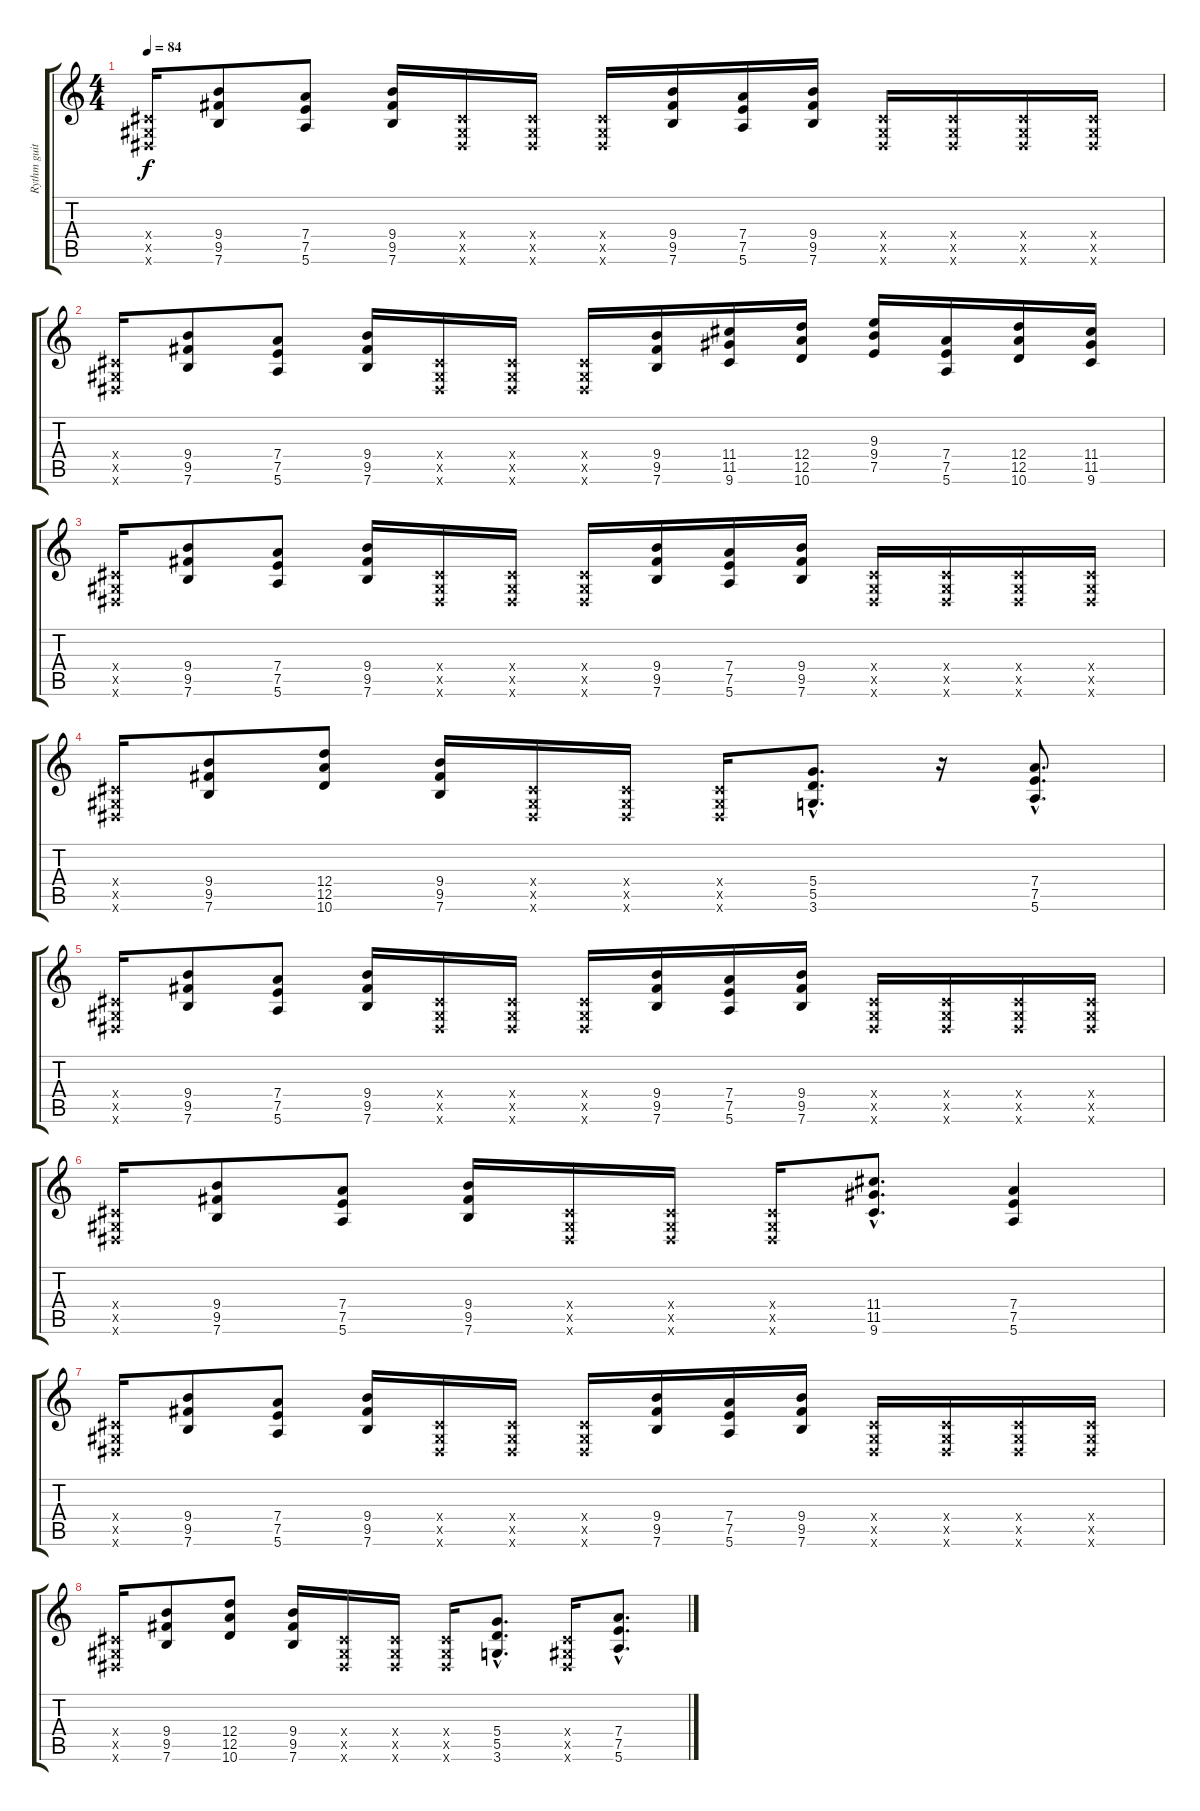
\track ("Rythm guitar (distorsion)" "Rythm guit") {instrument overdrivenguitar}
\staff {score tabs}
\tuning (E4 B3 G3 D3 A2 E2) {hide}
\ts (4 4)
\tempo 84
\clef g2
\ks c
(-1.4{x} -1.5{x} -1.6{x}).16{dy f} (9.4 9.5 7.6).8 (7.4 7.5 5.6).8 (9.4 9.5 7.6).16 (-1.4{x} -1.5{x} -1.6{x}).16 (-1.4{x} -1.5{x} -1.6{x}).16 (-1.4{x} -1.5{x} -1.6{x}).16 (9.4 9.5 7.6).16 (7.4 7.5 5.6).16 (9.4 9.5 7.6).16 (-1.4{x} -1.5{x} -1.6{x}).16 (-1.4{x} -1.5{x} -1.6{x}).16 (-1.4{x} -1.5{x} -1.6{x}).16 (-1.4{x} -1.5{x} -1.6{x}).16 |
(-1.4{x} -1.5{x} -1.6{x}).16 (9.4 9.5 7.6).8 (7.4 7.5 5.6).8 (9.4 9.5 7.6).16 (-1.4{x} -1.5{x} -1.6{x}).16 (-1.4{x} -1.5{x} -1.6{x}).16 (-1.4{x} -1.5{x} -1.6{x}).16 (9.4 9.5 7.6).16 (11.4 11.5 9.6).16 (12.4 12.5 10.6).16 (9.3 9.4 7.5).16 (7.4 7.5 5.6).16 (12.4 12.5 10.6).16 (11.4 11.5 9.6).16 |
(-1.4{x} -1.5{x} -1.6{x}).16 (9.4 9.5 7.6).8 (7.4 7.5 5.6).8 (9.4 9.5 7.6).16 (-1.4{x} -1.5{x} -1.6{x}).16 (-1.4{x} -1.5{x} -1.6{x}).16 (-1.4{x} -1.5{x} -1.6{x}).16 (9.4 9.5 7.6).16 (7.4 7.5 5.6).16 (9.4 9.5 7.6).16 (-1.4{x} -1.5{x} -1.6{x}).16 (-1.4{x} -1.5{x} -1.6{x}).16 (-1.4{x} -1.5{x} -1.6{x}).16 (-1.4{x} -1.5{x} -1.6{x}).16 |
(-1.4{x} -1.5{x} -1.6{x}).16 (9.4 9.5 7.6).8 (12.4 12.5 10.6).8 (9.4 9.5 7.6).16 (-1.4{x} -1.5{x} -1.6{x}).16 (-1.4{x} -1.5{x} -1.6{x}).16 (-1.4{x} -1.5{x} -1.6{x}).16 (5.4{hac} 5.5{hac} 3.6{hac}).8{d} r.16 (7.4{hac} 7.5{hac} 5.6{hac}).8{d} |
(-1.4{x} -1.5{x} -1.6{x}).16 (9.4 9.5 7.6).8 (7.4 7.5 5.6).8 (9.4 9.5 7.6).16 (-1.4{x} -1.5{x} -1.6{x}).16 (-1.4{x} -1.5{x} -1.6{x}).16 (-1.4{x} -1.5{x} -1.6{x}).16 (9.4 9.5 7.6).16 (7.4 7.5 5.6).16 (9.4 9.5 7.6).16 (-1.4{x} -1.5{x} -1.6{x}).16 (-1.4{x} -1.5{x} -1.6{x}).16 (-1.4{x} -1.5{x} -1.6{x}).16 (-1.4{x} -1.5{x} -1.6{x}).16 |
(-1.4{x} -1.5{x} -1.6{x}).16 (9.4 9.5 7.6).8 (7.4 7.5 5.6).8 (9.4 9.5 7.6).16 (-1.4{x} -1.5{x} -1.6{x}).16 (-1.4{x} -1.5{x} -1.6{x}).16 (-1.4{x} -1.5{x} -1.6{x}).16 (11.4{hac} 11.5{hac} 9.6{hac}).8{d} (7.4 7.5 5.6).4 |
(-1.4{x} -1.5{x} -1.6{x}).16 (9.4 9.5 7.6).8 (7.4 7.5 5.6).8 (9.4 9.5 7.6).16 (-1.4{x} -1.5{x} -1.6{x}).16 (-1.4{x} -1.5{x} -1.6{x}).16 (-1.4{x} -1.5{x} -1.6{x}).16 (9.4 9.5 7.6).16 (7.4 7.5 5.6).16 (9.4 9.5 7.6).16 (-1.4{x} -1.5{x} -1.6{x}).16 (-1.4{x} -1.5{x} -1.6{x}).16 (-1.4{x} -1.5{x} -1.6{x}).16 (-1.4{x} -1.5{x} -1.6{x}).16 |
(-1.4{x} -1.5{x} -1.6{x}).16 (9.4 9.5 7.6).8 (12.4 12.5 10.6).8 (9.4 9.5 7.6).16 (-1.4{x} -1.5{x} -1.6{x}).16 (-1.4{x} -1.5{x} -1.6{x}).16 (-1.4{x} -1.5{x} -1.6{x}).16 (5.4{hac} 5.5{hac} 3.6{hac}).8{d} (-1.4{x} -1.5{x} -1.6{x}).16 (7.4{hac} 7.5{hac} 5.6{hac}).8{d}
